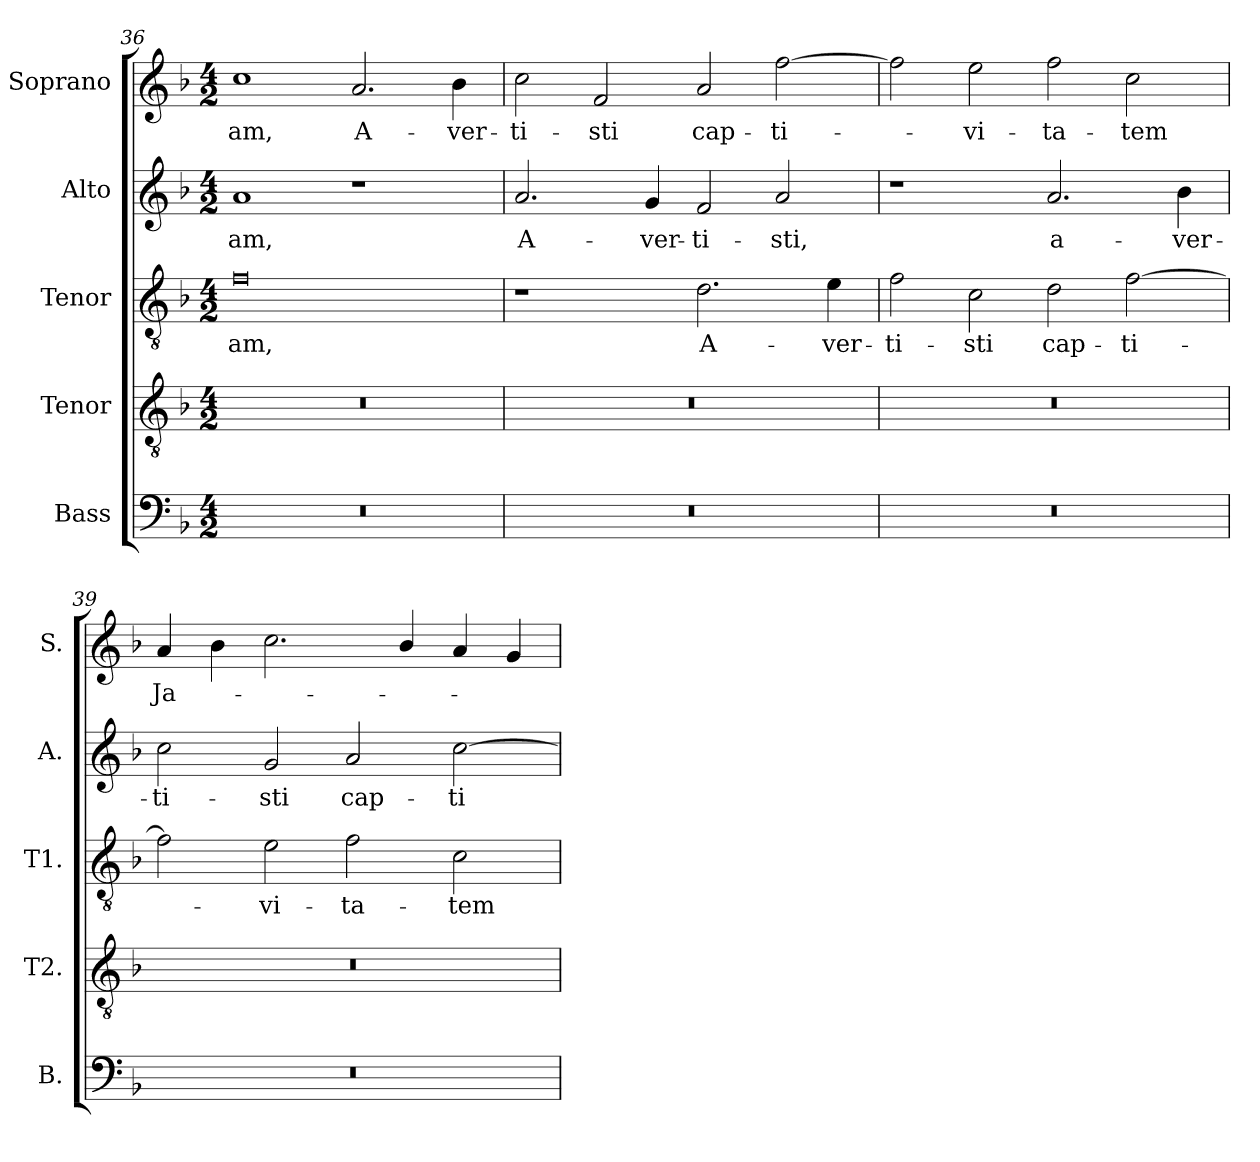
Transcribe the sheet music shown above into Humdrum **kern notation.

**kern	**kern	**kern	**text	**kern	**text	**kern	**text
*part5	*part4	*part3	*part3	*part2	*part2	*part1	*part1
*staff5	*staff4	*staff3	*staff3	*staff2	*staff2	*staff1	*staff1
*I"Bass	*I"Tenor	*I"Tenor	*	*I"Alto	*	*I"Soprano	*
*I'B.	*I'T2.	*I'T1.	*	*I'A.	*	*I'S.	*
!!LO:LB:g=z
*clefF4	*clefGv2	*clefGv2	*	*clefG2	*	*clefG2	*
*	*ITrd7c12	*ITrd7c12	*	*	*	*	*
*k[b-]	*k[b-]	*k[b-]	*	*k[b-]	*	*k[b-]	*
*F:	*F:	*F:	*	*F:	*	*F:	*
*M4/2	*M4/2	*M4/2	*	*M4/2	*	*M4/2	*
=36	=36	=36	=36	=36	=36	=36	=36
!LO:N:vis=1	!LO:N:vis=1	!	!	!	!	!	!
!	!	!	!LO:LY:b:color=#000000	!	!	!	!
!	!	!	!	!	!LO:LY:b:color=#000000	!	!
!	!	!	!	!	!	!	!LO:LY:b:color=#000000
0r	0r	0Fi	-am,	1ai	-am,	1cci	-am,
!	!	!	!	!	!	!	!LO:LY:b:color=#000000
.	.	.	.	1r	.	2.ai/	A-
!	!	!	!	!	!	!	!LO:LY:b:color=#000000
.	.	.	.	.	.	4b-i\	-ver-
=37	=37	=37	=37	=37	=37	=37	=37
!LO:N:vis=1	!LO:N:vis=1	!	!	!	!	!	!
!	!	!	!	!	!LO:LY:b:color=#000000	!	!
!	!	!	!	!	!	!	!LO:LY:b:color=#000000
0r	0r	1r	.	2.ai/	A-	2cci\	-ti-
!	!	!	!	!	!	!	!LO:LY:b:color=#000000
.	.	.	.	.	.	2fi/	-sti
!	!	!	!	!	!LO:LY:b:color=#000000	!	!
.	.	.	.	4gi/	-ver-	.	.
!	!	!	!LO:LY:b:color=#000000	!	!	!	!
!	!	!	!	!	!LO:LY:b:color=#000000	!	!
!	!	!	!	!	!	!	!LO:LY:b:color=#000000
.	.	2.Di\	A-	2fi/	-ti-	2ai/	cap-
!	!	!	!	!	!LO:LY:b:color=#000000	!	!
!	!	!	!	!	!	!	!LO:LY:b:color=#000000
.	.	.	.	2ai/	-sti,	[2ffi\	-ti-
!	!	!	!LO:LY:b:color=#000000	!	!	!	!
.	.	4Ei\	-ver-	.	.	.	.
=38	=38	=38	=38	=38	=38	=38	=38
!LO:N:vis=1	!LO:N:vis=1	!	!	!	!	!	!
!	!	!	!LO:LY:b:color=#000000	!	!	!	!
0r	0r	2Fi\	-ti-	1r	.	2ffi\]	.
!	!	!	!LO:LY:b:color=#000000	!	!	!	!
!	!	!	!	!	!	!	!LO:LY:b:color=#000000
.	.	2Ci\	-sti	.	.	2eei\	-vi-
!	!	!	!LO:LY:b:color=#000000	!	!	!	!
!	!	!	!	!	!LO:LY:b:color=#000000	!	!
!	!	!	!	!	!	!	!LO:LY:b:color=#000000
.	.	2Di\	cap-	2.ai/	a-	2ffi\	-ta-
!	!	!	!LO:LY:b:color=#000000	!	!	!	!
!	!	!	!	!	!	!	!LO:LY:b:color=#000000
.	.	[2Fi\	-ti-	.	.	2cci\	-tem
!	!	!	!	!	!LO:LY:b:color=#000000	!	!
.	.	.	.	4b-i\	-ver-	.	.
=39	=39	=39	=39	=39	=39	=39	=39
!LO:N:vis=1	!LO:N:vis=1	!	!	!	!	!	!
!	!	!	!	!	!LO:LY:b:color=#000000	!	!
!	!	!	!	!	!	!	!LO:LY:b:color=#000000
0r	0r	2Fi\]	.	2cci\	-ti-	4ai/	Ja-
.	.	.	.	.	.	4b-i\	.
!	!	!	!LO:LY:b:color=#000000	!	!	!	!
!	!	!	!	!	!LO:LY:b:color=#000000	!	!
.	.	2Ei\	-vi-	2gi/	-sti	2.cci\	.
!	!	!	!LO:LY:b:color=#000000	!	!	!	!
!	!	!	!	!	!LO:LY:b:color=#000000	!	!
.	.	2Fi\	-ta-	2ai/	cap-	.	.
.	.	.	.	.	.	4b-i/	.
!	!	!	!LO:LY:b:color=#000000	!	!	!	!
!	!	!	!	!	!LO:LY:b:color=#000000	!	!
.	.	2Ci\	-tem	[2cci\	-ti-	4ai/	.
.	.	.	.	.	.	4gi/	.
=	=	=	=	=	=	=	=
*-	*-	*-	*-	*-	*-	*-	*-
